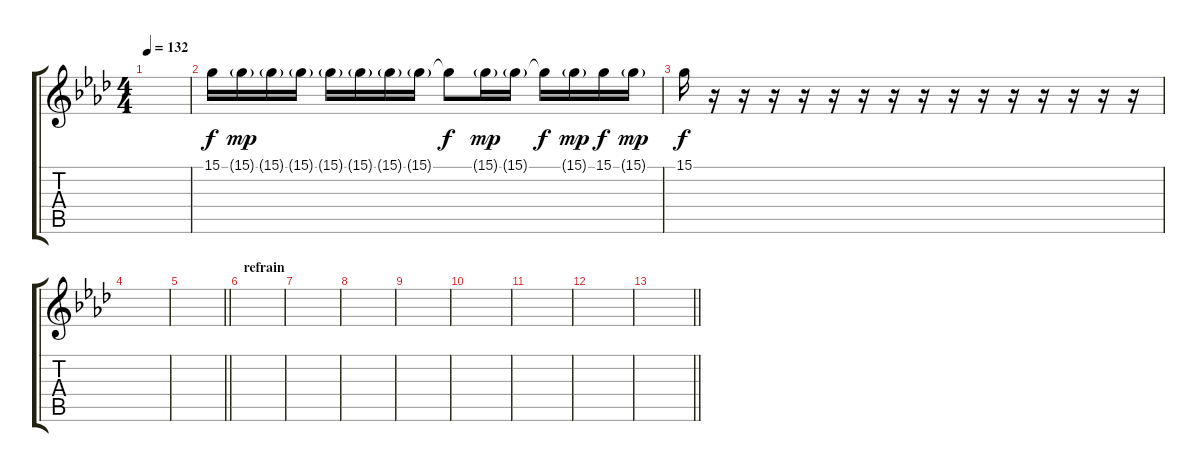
\track "" {instrument electricpiano1}
\staff {score tabs}
\tuning (E4 B3 G3 D3 A2 D2) {hide}
\ts (4 4)
\tempo 132
\clef g2
\ks fminor
|
15.1.16 15.1{g}.16{dy mp} 15.1{g}.16 15.1{g}.16 15.1{g}.16 15.1{g}.16 15.1{g}.16 15.1{g}.16 15.1{t}.8{dy f} 15.1{g}.16{dy mp} 15.1{g}.16 15.1{t}.16{dy f} 15.1{g}.16{dy mp} 15.1.16{dy f} 15.1{g}.16{dy mp} |
15.1.16{dy f} r.16 r.16 r.16 r.16 r.16 r.16 r.16 r.16 r.16 r.16 r.16 r.16 r.16 r.16 r.16 |
|
\barLineRight lightlight
|
\section ("" "refrain")
|
|
|
|
|
|
|
\barLineRight lightlight
